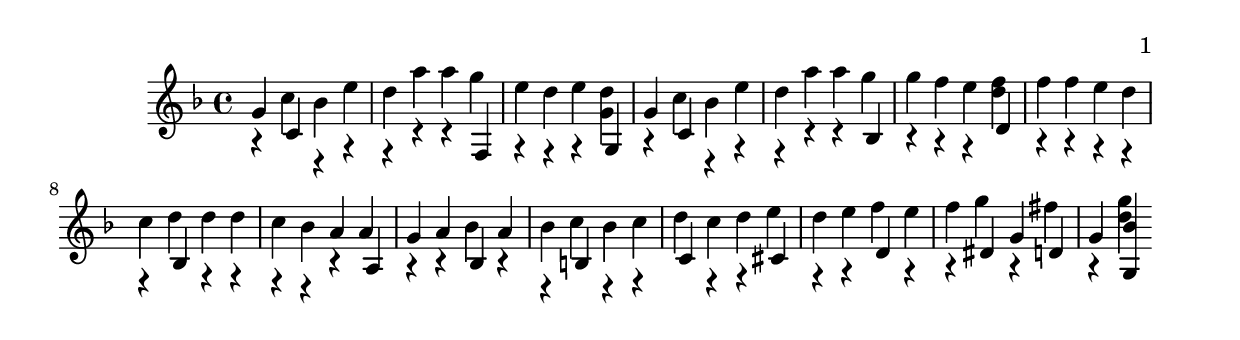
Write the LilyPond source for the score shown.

\version "2.16.2"

melody = \new Voice \relative c' {
  g' c bes e d a' a g e d e < g, d' >
  g c bes e d a' a g g f e < f d >
  f f e d c d d d c bes a a
  g a bes a bes c bes c d
  c d e d e f e f g r fis r < d g >
}

bass = \new Voice \relative c' {
  r c r r r r r f, r r r g
  r c r r r r r bes r r r d
  r r r r r bes r r r r r a
  r r bes r r b r r c
  r r cis r r d r r dis g d g < g, bes' >
}

\header {
  title = ""
  composer = ""
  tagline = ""
}

\paper {
  #(set-paper-size "a4")
  top-margin = 3\cm
  right-margin = 1.5\cm
  print-page-number = ##t
  print-first-page-number = ##t
}

\score{
  {
    \new Staff <<
      \key f \major
      \melody
      \bass
    >>
  }
  \layout{}
  \midi {}
}
